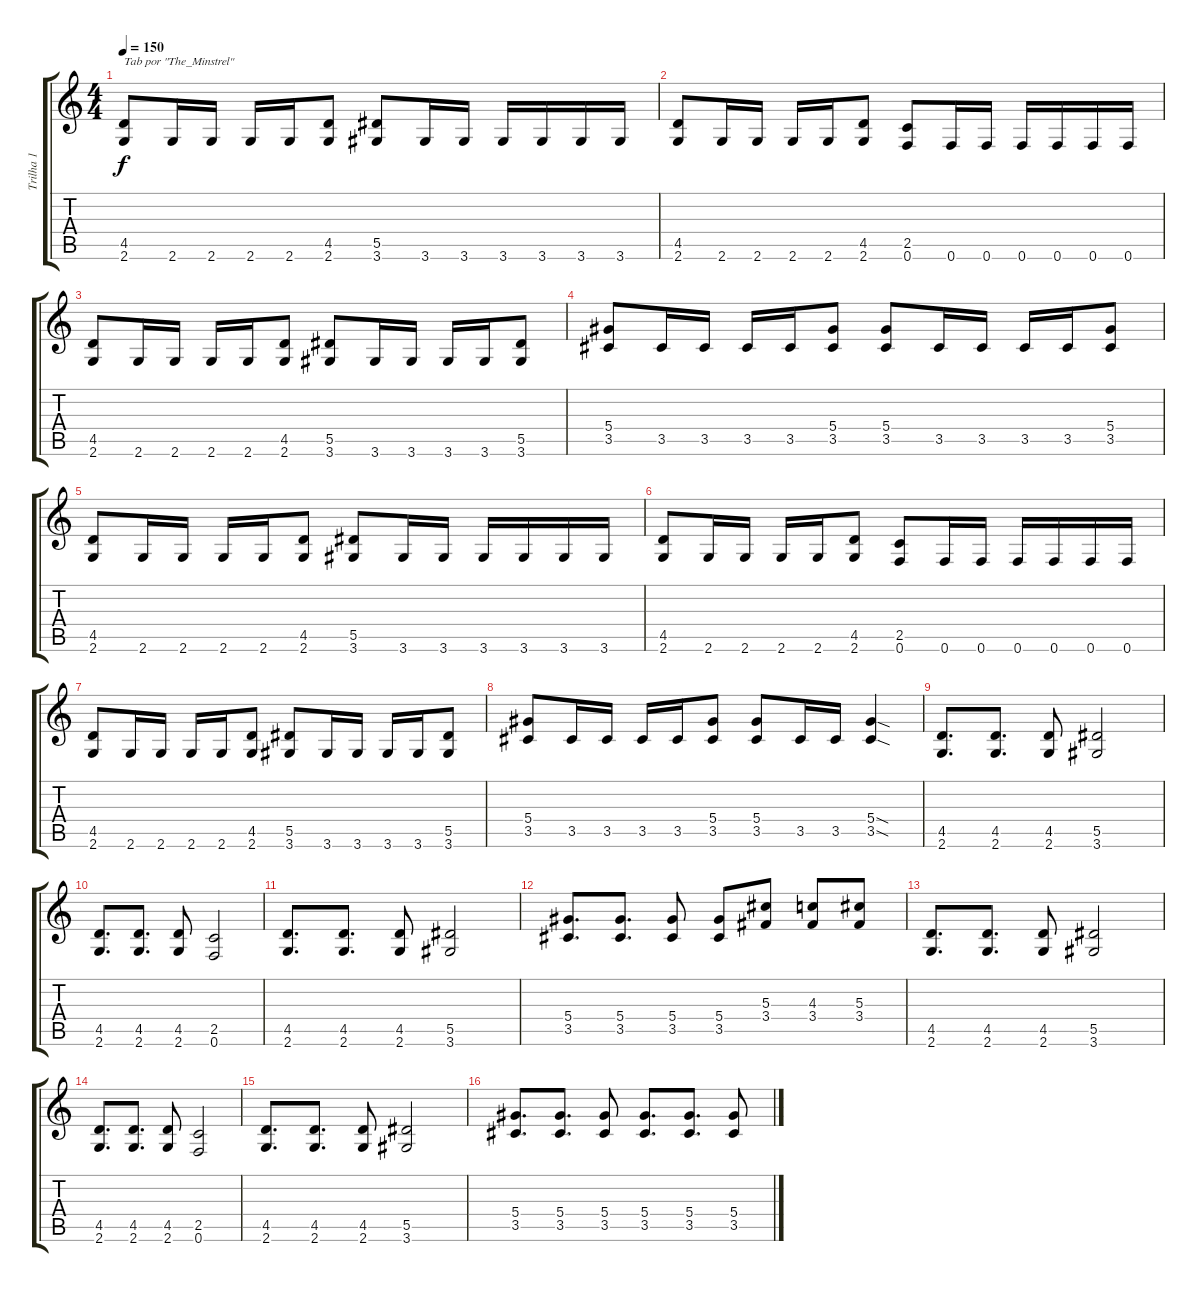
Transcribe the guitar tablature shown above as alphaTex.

\track ("Trilha 1" "Trilha 1") {instrument overdrivenguitar}
\staff {score tabs}
\tuning (F4 C4 Ab3 Eb3 Bb2 F2) {hide}
\ts (4 4)
\tempo 150
\clef g2
\ks c
(4.5 2.6).8{txt "Tab por \"The_Minstrel\"" dy f instrument overdrivenguitar} 2.6.16 2.6.16 2.6.16 2.6.16 (4.5 2.6).8 (5.5 3.6).8 3.6.16 3.6.16 3.6.16 3.6.16 3.6.16 3.6.16 |
(4.5 2.6).8 2.6.16 2.6.16 2.6.16 2.6.16 (4.5 2.6).8 (2.5 0.6).8 0.6.16 0.6.16 0.6.16 0.6.16 0.6.16 0.6.16 |
(4.5 2.6).8 2.6.16 2.6.16 2.6.16 2.6.16 (4.5 2.6).8 (5.5 3.6).8 3.6.16 3.6.16 3.6.16 3.6.16 (5.5 3.6).8 |
(5.4 3.5).8 3.5.16 3.5.16 3.5.16 3.5.16 (5.4 3.5).8 (5.4 3.5).8 3.5.16 3.5.16 3.5.16 3.5.16 (5.4 3.5).8 |
(4.5 2.6).8 2.6.16 2.6.16 2.6.16 2.6.16 (4.5 2.6).8 (5.5 3.6).8 3.6.16 3.6.16 3.6.16 3.6.16 3.6.16 3.6.16 |
(4.5 2.6).8 2.6.16 2.6.16 2.6.16 2.6.16 (4.5 2.6).8 (2.5 0.6).8 0.6.16 0.6.16 0.6.16 0.6.16 0.6.16 0.6.16 |
(4.5 2.6).8 2.6.16 2.6.16 2.6.16 2.6.16 (4.5 2.6).8 (5.5 3.6).8 3.6.16 3.6.16 3.6.16 3.6.16 (5.5 3.6).8 |
(5.4 3.5).8 3.5.16 3.5.16 3.5.16 3.5.16 (5.4 3.5).8 (5.4 3.5).8 3.5.16 3.5.16 (5.4{sod} 3.5{sod}).4 |
(4.5 2.6).8{d} (4.5 2.6).8{d} (4.5 2.6).8 (5.5 3.6).2 |
(4.5 2.6).8{d} (4.5 2.6).8{d} (4.5 2.6).8 (2.5 0.6).2 |
(4.5 2.6).8{d} (4.5 2.6).8{d} (4.5 2.6).8 (5.5 3.6).2 |
(5.4 3.5).8{d} (5.4 3.5).8{d} (5.4 3.5).8 (5.4 3.5).8 (5.3 3.4).8 (4.3 3.4).8 (5.3 3.4).8 |
(4.5 2.6).8{d} (4.5 2.6).8{d} (4.5 2.6).8 (5.5 3.6).2 |
(4.5 2.6).8{d} (4.5 2.6).8{d} (4.5 2.6).8 (2.5 0.6).2 |
(4.5 2.6).8{d} (4.5 2.6).8{d} (4.5 2.6).8 (5.5 3.6).2 |
(5.4 3.5).8{d} (5.4 3.5).8{d} (5.4 3.5).8 (5.4 3.5).8{d} (5.4 3.5).8{d} (5.4 3.5).8
